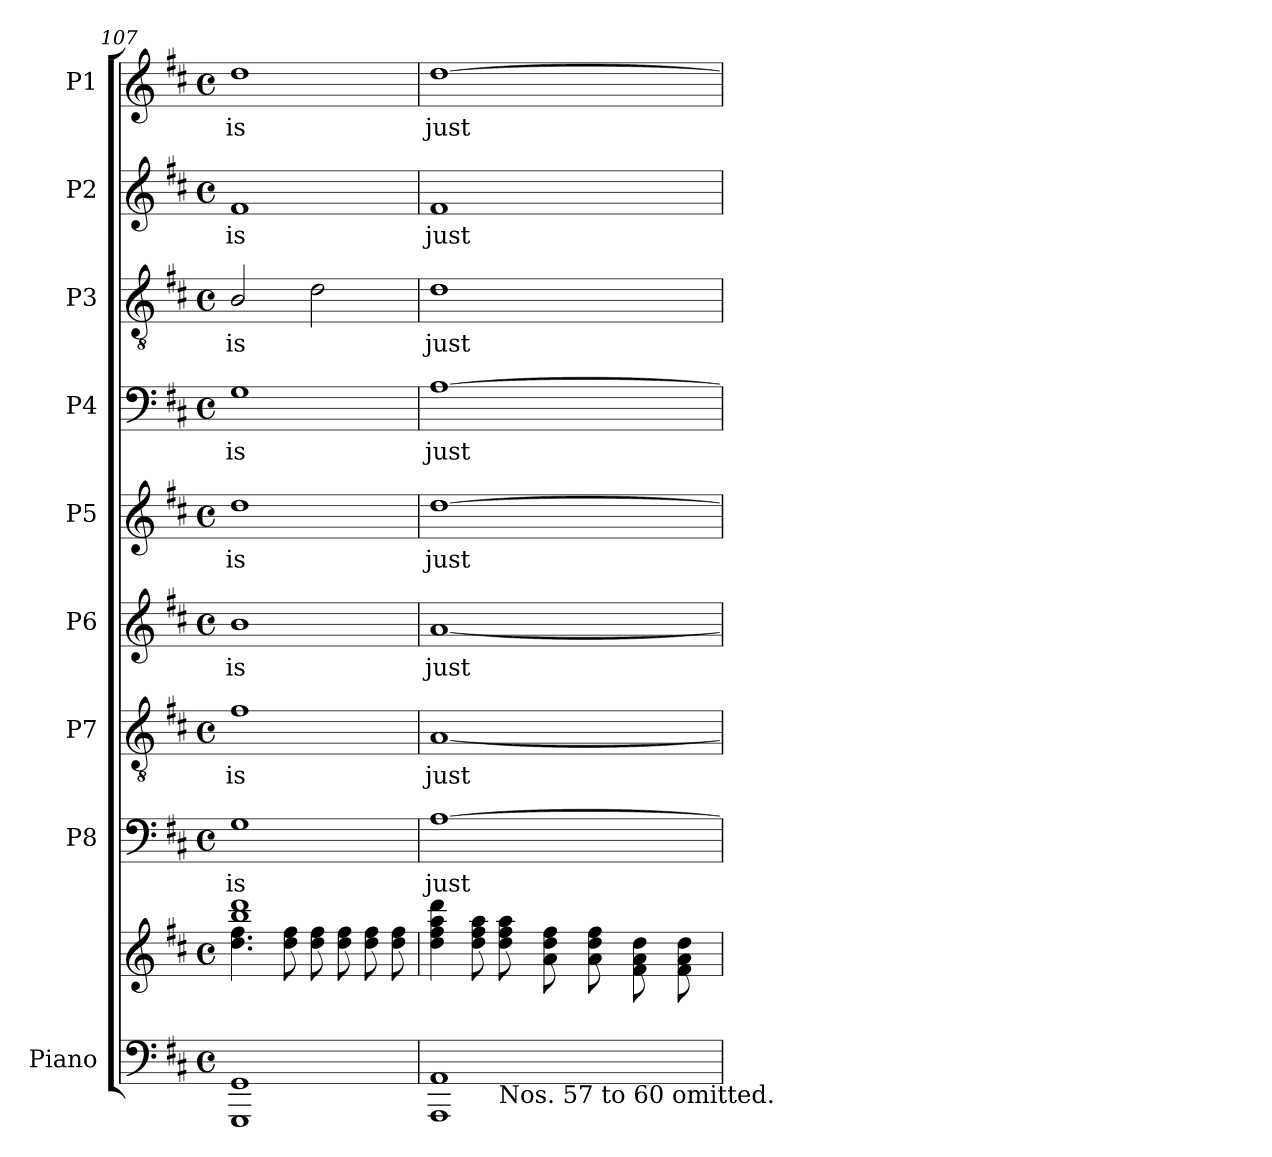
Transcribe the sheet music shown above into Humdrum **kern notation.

**kern	**kern	**kern	**text	**kern	**text	**kern	**text	**kern	**text	**kern	**text	**kern	**text	**kern	**text	**kern	**text
*part9	*part9	*part8	*part8	*part7	*part7	*part6	*part6	*part5	*part5	*part4	*part4	*part3	*part3	*part2	*part2	*part1	*part1
*staff10	*staff9	*staff8	*staff8	*staff7	*staff7	*staff6	*staff6	*staff5	*staff5	*staff4	*staff4	*staff3	*staff3	*staff2	*staff2	*staff1	*staff1
*I"Piano	*	*I"P8	*	*I"P7	*	*I"P6	*	*I"P5	*	*I"P4	*	*I"P3	*	*I"P2	*	*I"P1	*
*clefF4	*clefG2	*clefF4	*	*clefGv2	*	*clefG2	*	*clefG2	*	*clefF4	*	*clefGv2	*	*clefG2	*	*clefG2	*
*	*	*	*	*ITrd7c12	*	*	*	*	*	*	*	*ITrd7c12	*	*	*	*	*
*k[f#c#]	*k[f#c#]	*k[f#c#]	*	*k[f#c#]	*	*k[f#c#]	*	*k[f#c#]	*	*k[f#c#]	*	*k[f#c#]	*	*k[f#c#]	*	*k[f#c#]	*
*D:	*D:	*D:	*	*D:	*	*D:	*	*D:	*	*D:	*	*D:	*	*D:	*	*D:	*
*M4/4	*M4/4	*M4/4	*	*M4/4	*	*M4/4	*	*M4/4	*	*M4/4	*	*M4/4	*	*M4/4	*	*M4/4	*
*met(c)	*met(c)	*met(c)	*	*met(c)	*	*met(c)	*	*met(c)	*	*met(c)	*	*met(c)	*	*met(c)	*	*met(c)	*
=107	=107	=107	=107	=107	=107	=107	=107	=107	=107	=107	=107	=107	=107	=107	=107	=107	=107
*	*^	*	*	*	*	*	*	*	*	*	*	*	*	*	*	*	*
!	!	!	!	!LO:LY:b:color=#000000	!	!	!	!	!	!	!	!	!	!	!	!	!	!
!	!	!	!	!	!	!LO:LY:b:color=#000000	!	!	!	!	!	!	!	!	!	!	!	!
!	!	!	!	!	!	!	!	!LO:LY:b:color=#000000	!	!	!	!	!	!	!	!	!	!
!	!	!	!	!	!	!	!	!	!	!LO:LY:b:color=#000000	!	!	!	!	!	!	!	!
!	!	!	!	!	!	!	!	!	!	!	!	!LO:LY:b:color=#000000	!	!	!	!	!	!
!	!	!	!	!	!	!	!	!	!	!	!	!	!	!LO:LY:b:color=#000000	!	!	!	!
!	!	!	!	!	!	!	!	!	!	!	!	!	!	!	!	!LO:LY:b:color=#000000	!	!
!	!	!	!	!	!	!	!	!	!	!	!	!	!	!	!	!	!	!LO:LY:b:color=#000000
1GGGi 1GGi	1bbi 1dddi	4.ddi\ 4.ff#i	1Gi	is	1F#i	is	1bi	is	1ddi	is	1Gi	is	2BBi/	is	1f#i	is	1ddi	is
.	.	8ddi\ 8ff#i	.	.	.	.	.	.	.	.	.	.	.	.	.	.	.	.
!	!	!	!	!	!	!	!	!	!	!	!	!	!	!LO:LY:b:color=#000000	!	!	!	!
.	.	8ddi\ 8ff#i	.	.	.	.	.	.	.	.	.	.	2Di\	.	.	.	.	.
.	.	8ddi\ 8ff#i	.	.	.	.	.	.	.	.	.	.	.	.	.	.	.	.
.	.	8ddi\ 8ff#i	.	.	.	.	.	.	.	.	.	.	.	.	.	.	.	.
.	.	8ddi\ 8ff#i	.	.	.	.	.	.	.	.	.	.	.	.	.	.	.	.
*	*v	*v	*	*	*	*	*	*	*	*	*	*	*	*	*	*	*	*
=108	=108	=108	=108	=108	=108	=108	=108	=108	=108	=108	=108	=108	=108	=108	=108	=108	=108
*	*^	*	*	*	*	*	*	*	*	*	*	*	*	*	*	*	*
!	!	!	!	!LO:LY:b:color=#000000	!	!	!	!	!	!	!	!	!	!	!	!	!	!
*	*v	*v	*	*	*	*	*	*	*	*	*	*	*	*	*	*	*	*
*	*^	*	*	*	*	*	*	*	*	*	*	*	*	*	*	*	*
!	!	!	!	!	!	!LO:LY:b:color=#000000	!	!	!	!	!	!	!	!	!	!	!	!
*	*v	*v	*	*	*	*	*	*	*	*	*	*	*	*	*	*	*	*
*	*^	*	*	*	*	*	*	*	*	*	*	*	*	*	*	*	*
!	!	!	!	!	!	!	!	!LO:LY:b:color=#000000	!	!	!	!	!	!	!	!	!	!
*	*v	*v	*	*	*	*	*	*	*	*	*	*	*	*	*	*	*	*
*	*^	*	*	*	*	*	*	*	*	*	*	*	*	*	*	*	*
!	!	!	!	!	!	!	!	!	!	!LO:LY:b:color=#000000	!	!	!	!	!	!	!	!
*	*v	*v	*	*	*	*	*	*	*	*	*	*	*	*	*	*	*	*
*	*^	*	*	*	*	*	*	*	*	*	*	*	*	*	*	*	*
!	!	!	!	!	!	!	!	!	!	!	!	!LO:LY:b:color=#000000	!	!	!	!	!	!
*	*v	*v	*	*	*	*	*	*	*	*	*	*	*	*	*	*	*	*
*	*^	*	*	*	*	*	*	*	*	*	*	*	*	*	*	*	*
!	!	!	!	!	!	!	!	!	!	!	!	!	!	!LO:LY:b:color=#000000	!	!	!	!
*	*v	*v	*	*	*	*	*	*	*	*	*	*	*	*	*	*	*	*
*	*^	*	*	*	*	*	*	*	*	*	*	*	*	*	*	*	*
!	!	!	!	!	!	!	!	!	!	!	!	!	!	!	!	!LO:LY:b:color=#000000	!	!
*	*v	*v	*	*	*	*	*	*	*	*	*	*	*	*	*	*	*	*
*	*^	*	*	*	*	*	*	*	*	*	*	*	*	*	*	*	*
!	!	!	!	!	!	!	!	!	!	!	!	!	!	!	!	!	!	!LO:LY:b:color=#000000
*^	*v	*v	*	*	*	*	*	*	*	*	*	*	*	*	*	*	*	*
1AAAi 1AAi	4.ryy	4ddi\ 4ff#i 4aai 4dddi	[1Ai	just	[1AAi	just	[1ai	just	[1ddi	just	[1Ai	just	1Di	just	1f#i	just	[1ddi	just
.	.	8ddi\ 8ff#i 8aai	.	.	.	.	.	.	.	.	.	.	.	.	.	.	.	.
!	!LO:TX:b:t=Nos. 57 to 60 omitted.	!	!	!	!	!	!	!	!	!	!	!	!	!	!	!	!	!
.	2ryy	8ddi\ 8ff#i 8aai	.	.	.	.	.	.	.	.	.	.	.	.	.	.	.	.
.	.	8ai\ 8ddi 8ff#i	.	.	.	.	.	.	.	.	.	.	.	.	.	.	.	.
.	.	8ai\ 8ddi 8ff#i	.	.	.	.	.	.	.	.	.	.	.	.	.	.	.	.
.	.	8f#i\ 8ai 8ddi	.	.	.	.	.	.	.	.	.	.	.	.	.	.	.	.
.	8ryy	8f#i\ 8ai 8ddi	.	.	.	.	.	.	.	.	.	.	.	.	.	.	.	.
*v	*v	*	*	*	*	*	*	*	*	*	*	*	*	*	*	*	*	*
=	=	=	=	=	=	=	=	=	=	=	=	=	=	=	=	=	=
*-	*-	*-	*-	*-	*-	*-	*-	*-	*-	*-	*-	*-	*-	*-	*-	*-	*-
